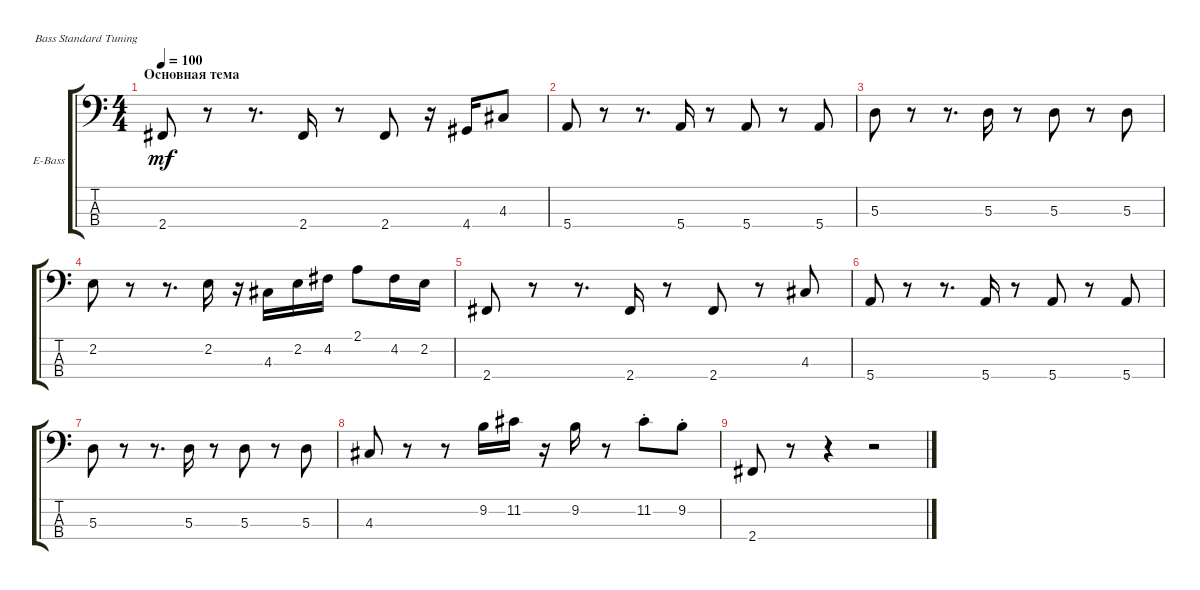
\defaultSystemsLayout 4
\bracketExtendMode groupsimilarinstruments
\firstSystemTrackNameOrientation horizontal
\otherSystemsTrackNameOrientation horizontal
\track ("Electric Bass" "E-Bass") {instrument electricbassfinger}
\staff {score tabs}
\tuning (G2 D2 A1 E1)
\ts (4 4)
\section ("" "Основная тема")
\tempo 100
\clef f4
\ks c
2.4.8{dy mf} r.8 r.8{d} 2.4.16 r.8 2.4.8 r.16 4.4.16 4.3.8 |
5.4.8 r.8 r.8{d} 5.4.16 r.8 5.4.8 r.8 5.4.8 |
5.3.8 r.8 r.8{d} 5.3.16 r.8 5.3.8 r.8 5.3.8 |
2.2.8 r.8 r.8{d} 2.2.16 r.16 4.3.16 2.2.16 4.2.16 2.1.8 4.2.16 2.2.16 |
2.4.8 r.8 r.8{d} 2.4.16 r.8 2.4.8 r.8 4.3.8 |
5.4.8 r.8 r.8{d} 5.4.16 r.8 5.4.8 r.8 5.4.8 |
5.3.8 r.8 r.8{d} 5.3.16 r.8 5.3.8 r.8 5.3.8 |
4.3.8 r.8 r.8 9.2.16 11.2.16 r.16 9.2.16 r.8 11.2{st}.8 9.2{st}.8 |
2.4.8 r.8 r.4 r.2
